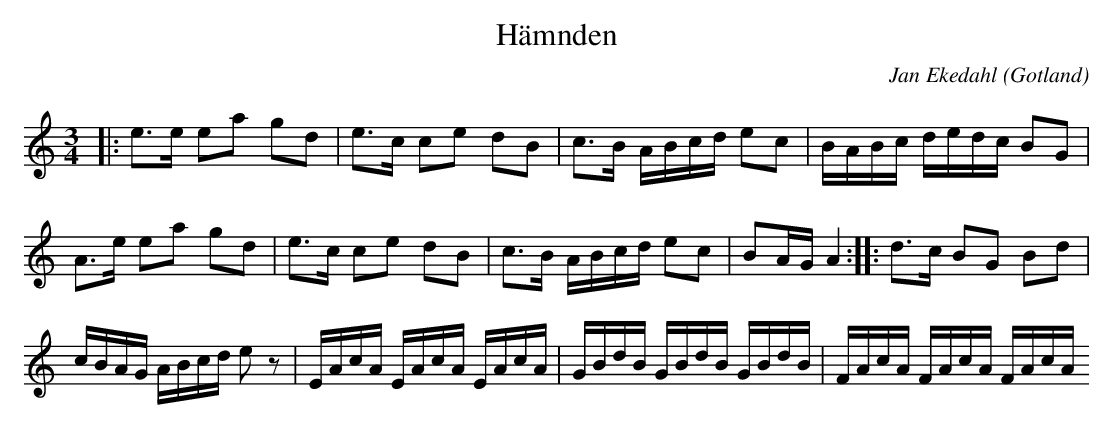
X:1
T:Hämnden
O:Gotland
C:Jan Ekedahl
M:3/4
L:1/8
K:Am
|: e>e ea gd | e>c ce dB | c>B A/B/c/d/ ec | B/A/B/c/ d/e/d/c/ BG | A>e ea gd | e>c ce dB | c>B A/B/c/d/ ec | BA/G/ A2:| |:d>c BG Bd | c/B/A/G/ A/B/c/d/ ez | E/A/c/A/ E/A/c/A/ E/A/c/A/ | G/B/d/B/ G/B/d/B/ G/B/d/B/ | F/A/c/A/ F/A/c/A/ F/A/c/A/
